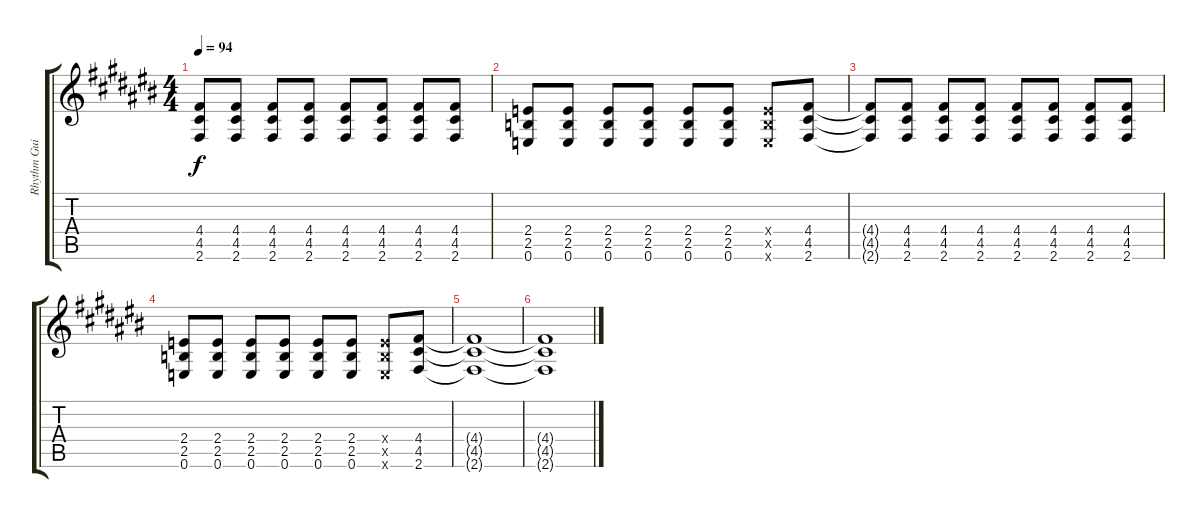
\track ("Rhythm Guitar" "Rhythm Gui") {instrument electricguitarclean}
\staff {score tabs}
\tuning (E4 B3 G3 D3 A2 E2) {hide}
\ts (4 4)
\tempo 94
\clef g2
\ks c#
(4.4{t} 4.5{t} 2.6{t}).8{dy f} (4.4 4.5 2.6).8 (4.4 4.5 2.6).8 (4.4 4.5 2.6).8 (4.4 4.5 2.6).8 (4.4 4.5 2.6).8 (4.4 4.5 2.6).8 (4.4 4.5 2.6).8 |
(2.4 2.5 0.6).8 (2.4 2.5 0.6).8 (2.4 2.5 0.6).8 (2.4 2.5 0.6).8 (2.4 2.5 0.6).8 (2.4 2.5 0.6).8 (2.4{x} 2.5{x} 0.6{x}).8 (4.4 4.5 2.6).8 |
(4.4{t} 4.5{t} 2.6{t}).8 (4.4 4.5 2.6).8 (4.4 4.5 2.6).8 (4.4 4.5 2.6).8 (4.4 4.5 2.6).8 (4.4 4.5 2.6).8 (4.4 4.5 2.6).8 (4.4 4.5 2.6).8 |
(2.4 2.5 0.6).8 (2.4 2.5 0.6).8 (2.4 2.5 0.6).8 (2.4 2.5 0.6).8 (2.4 2.5 0.6).8 (2.4 2.5 0.6).8 (2.4{x} 2.5{x} 0.6{x}).8 (4.4 4.5 2.6).8 |
(4.4{t} 4.5{t} 2.6{t}).1 |
(4.4{t} 4.5{t} 2.6{t}).1
